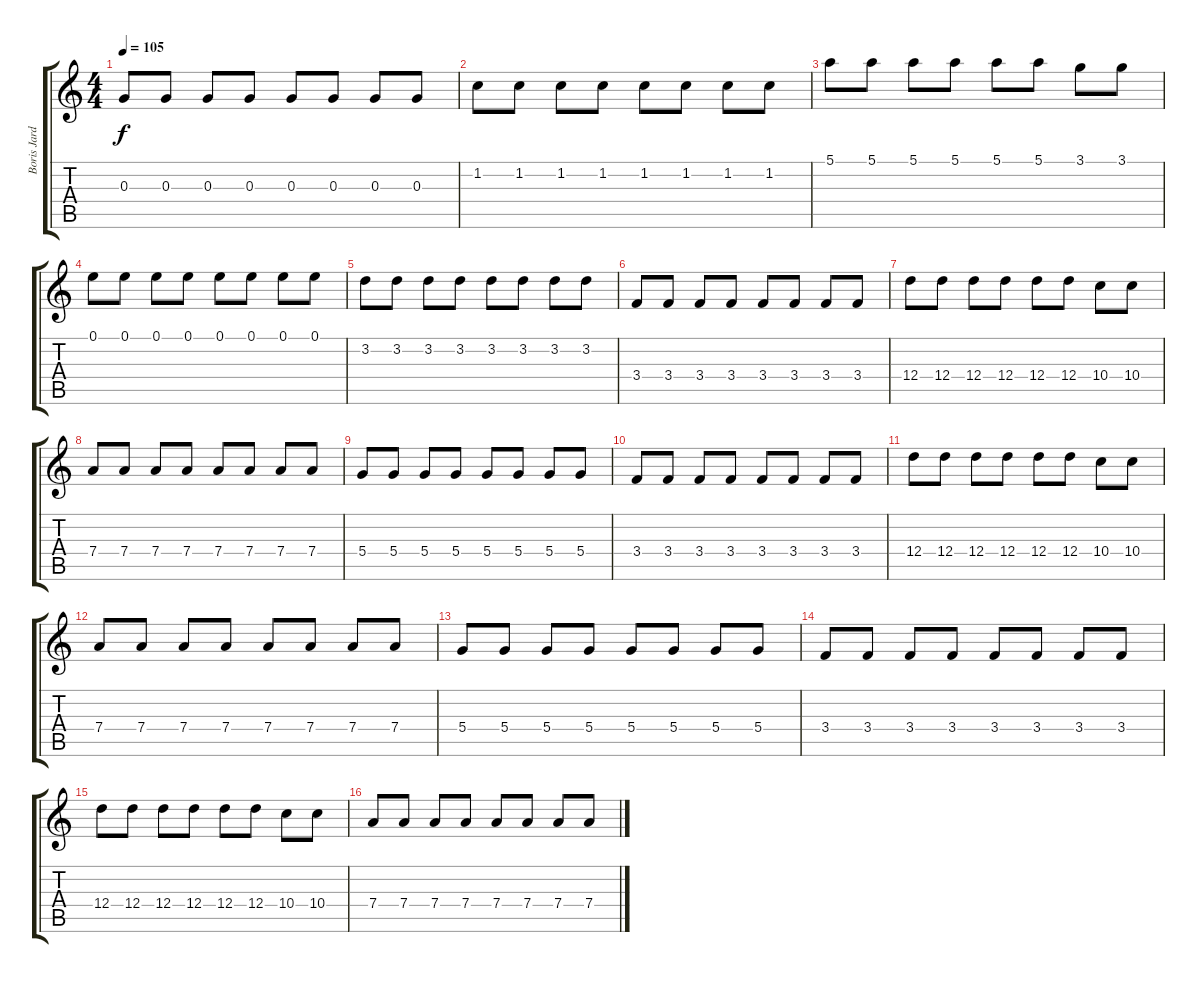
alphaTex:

\track ("Boris Jardel (guitare solo)" "Boris Jard") {instrument distortionguitar}
\staff {score tabs}
\tuning (E4 B3 G3 D3 A2 E2) {hide}
\ts (4 4)
\tempo 105
\clef g2
\ks c
0.3.8{dy f} 0.3.8 0.3.8 0.3.8 0.3.8 0.3.8 0.3.8 0.3.8 |
1.2.8 1.2.8 1.2.8 1.2.8 1.2.8 1.2.8 1.2.8 1.2.8 |
5.1.8 5.1.8 5.1.8 5.1.8 5.1.8 5.1.8 3.1.8 3.1.8 |
0.1.8 0.1.8 0.1.8 0.1.8 0.1.8 0.1.8 0.1.8 0.1.8 |
3.2.8 3.2.8 3.2.8 3.2.8 3.2.8 3.2.8 3.2.8 3.2.8 |
3.4.8 3.4.8 3.4.8 3.4.8 3.4.8 3.4.8 3.4.8 3.4.8 |
12.4.8 12.4.8 12.4.8 12.4.8 12.4.8 12.4.8 10.4.8 10.4.8 |
7.4.8 7.4.8 7.4.8 7.4.8 7.4.8 7.4.8 7.4.8 7.4.8 |
5.4.8 5.4.8 5.4.8 5.4.8 5.4.8 5.4.8 5.4.8 5.4.8 |
3.4.8 3.4.8 3.4.8 3.4.8 3.4.8 3.4.8 3.4.8 3.4.8 |
12.4.8 12.4.8 12.4.8 12.4.8 12.4.8 12.4.8 10.4.8 10.4.8 |
7.4.8 7.4.8 7.4.8 7.4.8 7.4.8 7.4.8 7.4.8 7.4.8 |
5.4.8 5.4.8 5.4.8 5.4.8 5.4.8 5.4.8 5.4.8 5.4.8 |
3.4.8 3.4.8 3.4.8 3.4.8 3.4.8 3.4.8 3.4.8 3.4.8 |
12.4.8 12.4.8 12.4.8 12.4.8 12.4.8 12.4.8 10.4.8 10.4.8 |
7.4.8 7.4.8 7.4.8 7.4.8 7.4.8 7.4.8 7.4.8 7.4.8
